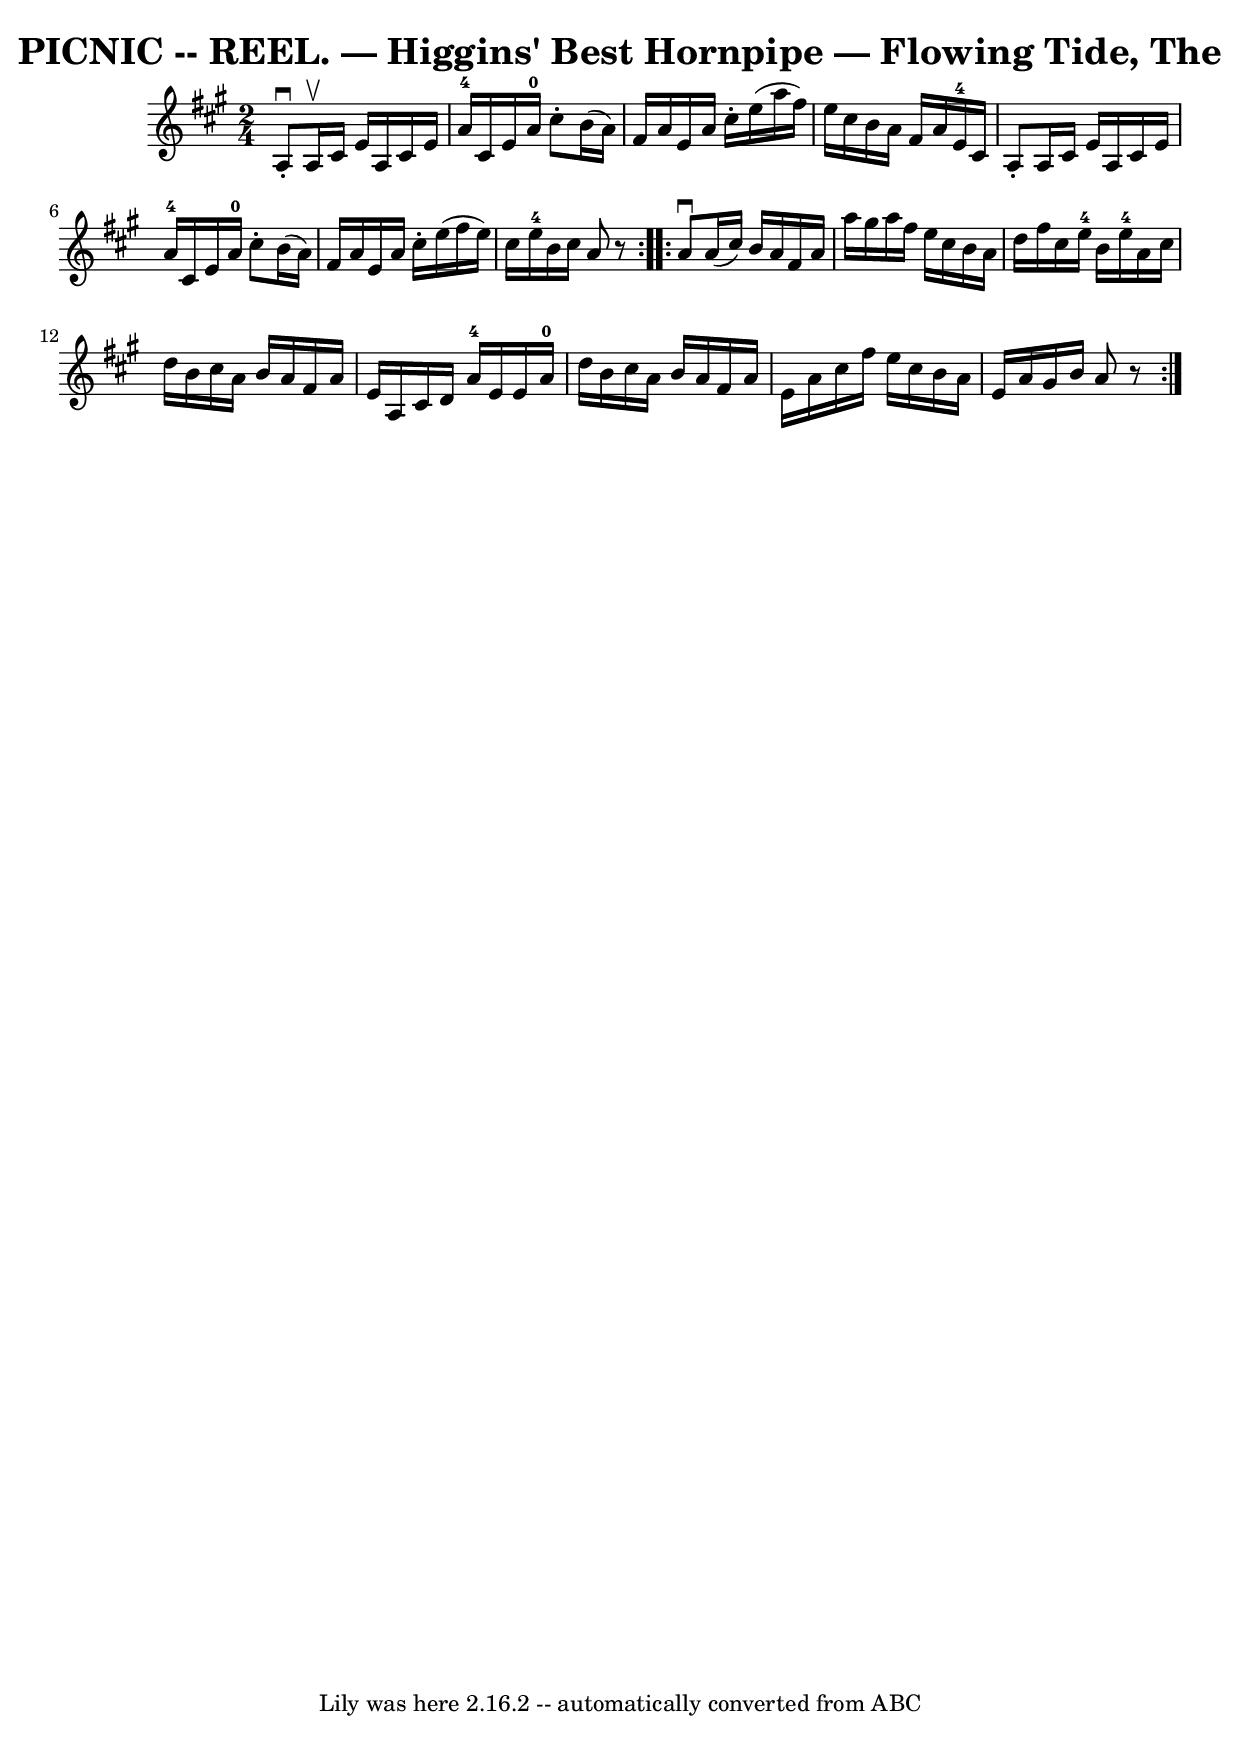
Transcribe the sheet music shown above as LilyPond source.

\version "2.7.40"
\include "Mammoth.ily"
\header {
	book = "Coles 43.8"
	crossRefNumber = "1"
	footnotes = ""
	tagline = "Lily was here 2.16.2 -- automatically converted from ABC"
	title = "PICNIC -- REEL. — Higgins' Best Hornpipe — Flowing Tide, The"
}
voicedefault =  {
\set Score.defaultBarType = "empty"

\repeat volta 2 {
\time 2/4 \key a \major a8^\downbow-. a16^\upbow cis'16 e'16 a16  
 cis'16 e'16  |
 a'16-4 cis'16 e'16 a'16-0 cis''8 
-. b'16 (a'16) |
 fis'16 a'16 e'16 a'16 cis''16 -.  
 e''16 (a''16 fis''16) |
 e''16 cis''16 b'16 a'16    
fis'16 a'16 e'16-4 cis'16  |
 a8 -. a16 cis'16    
e'16 a16 cis'16 e'16  |
 a'16-4 cis'16 e'16 a'16 
-0 cis''8 -. b'16 (a'16) |
 fis'16 a'16 e'16 a'16  
 cis''16 -. e''16 (fis''16 e''16) |
 cis''16 e''16-4  
 b'16 cis''16 a'8    r8 }     \repeat volta 2 { a'8^\downbow a'16 (
 cis''16) b'16 a'16 fis'16 a'16  |
 a''16 gis''16    
a''16 fis''16 e''16 cis''16 b'16 a'16  |
 d''16    
fis''16 cis''16 e''16-4 b'16 e''16-4 a'16 cis''16  
|
 d''16 b'16 cis''16 a'16 b'16 a'16 fis'16 a'16  
|
 e'16 a16 cis'16 d'16 a'16-4 e'16 e'16    
a'16-0 |
 d''16 b'16 cis''16 a'16 b'16 a'16 fis'16 
 a'16  |
 e'16 a'16 cis''16 fis''16 e''16 cis''16    
b'16 a'16  |
 e'16 a'16 gis'16 b'16 a'8    r8 }   
}

\score{
    <<

	\context Staff="default"
	{
	    \voicedefault 
	}

    >>
	\layout {
	}
	\midi {}
}
